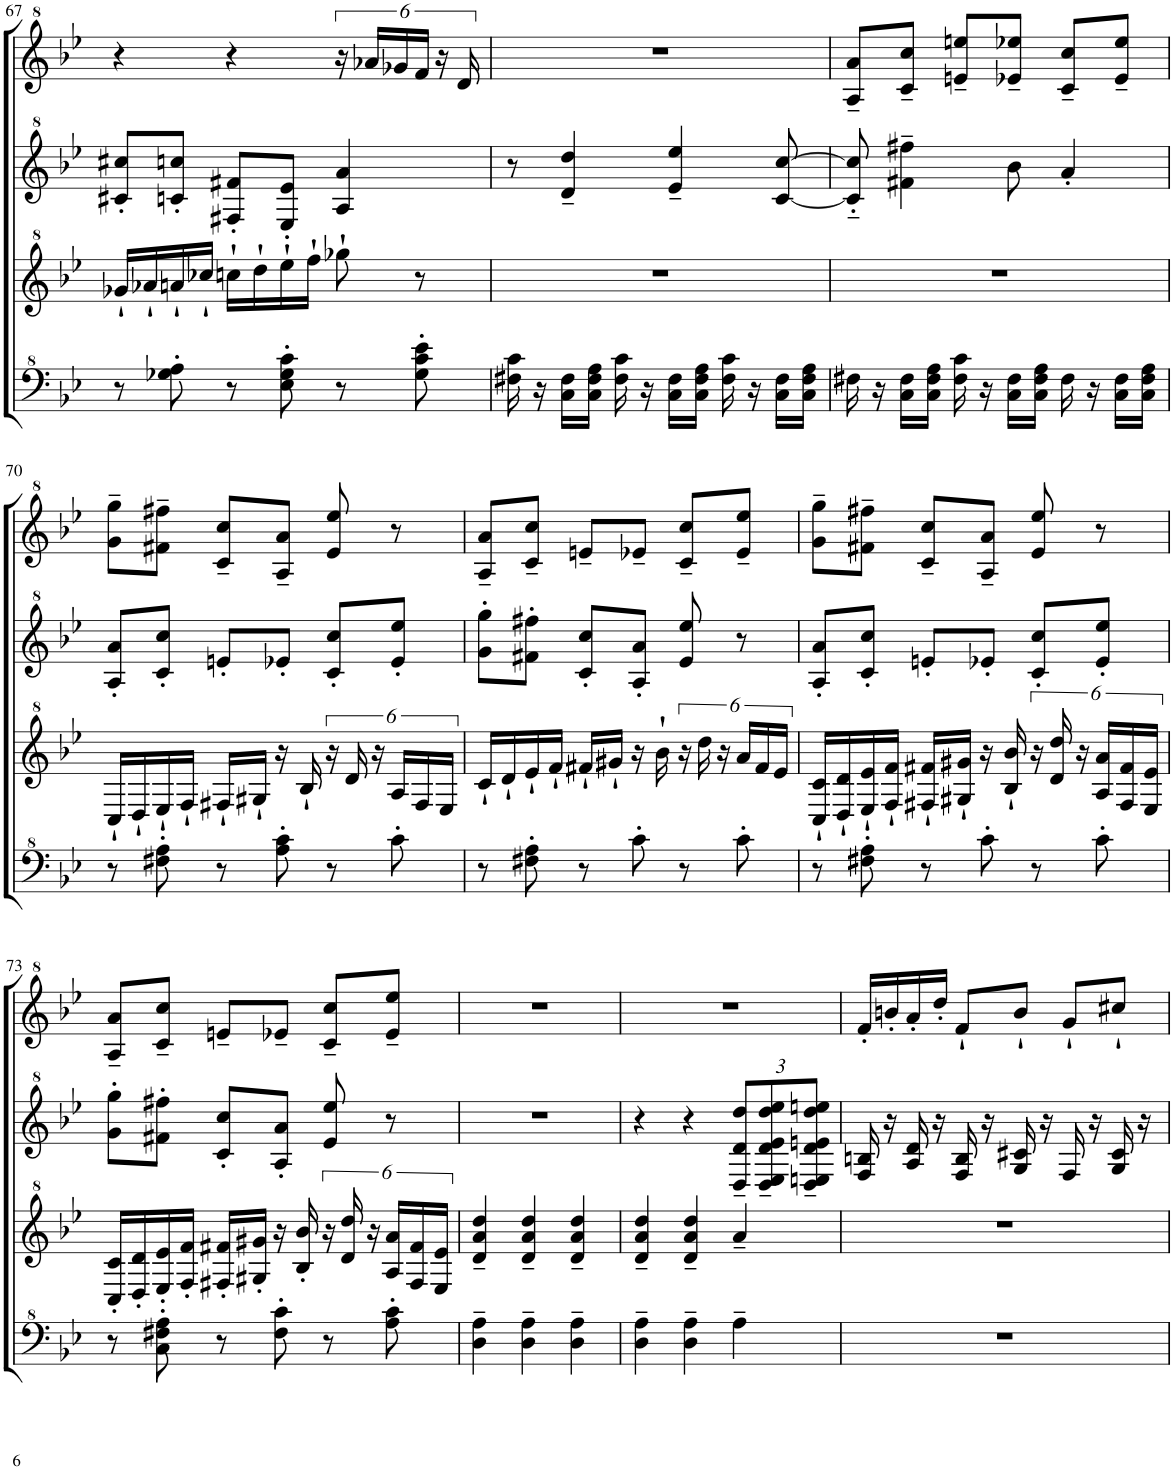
**kern	**kern	**kern	**kern
*part1	*part1	*part1	*part1
*staff4	*staff3	*staff2	*staff1
*I"Model III	*	*	*
!!LO:PB:g=z
*clefF^4	*clefG^2	*clefG^2	*clefG^2
*k[b-e-]	*k[b-e-]	*k[b-e-]	*k[b-e-]
*M3/4	*M3/4	*M3/4	*M3/4
=67	=67	=67	=67
8r	16gg-X`/LL	8cc#X/' 8ccc#X/'L	4r
.	16aa-X`/	.	.
8g-X\' 8a\'	16aan`/	8ccn/' 8cccn/'J	.
.	16ccc-X`/JJ	.	.
8r	16cccn`\LL	8f#X/' 8ff#X/'L	4r
.	16ddd`\	.	.
8e-\' 8g-\' 8cc\'	16eee-`\	8e-/' 8ee-/'J	.
.	16fff`\JJ	.	.
8r	8ggg-X`\	4a/ 4aa/	24r
.	.	.	24aa-X/LL
.	.	.	24gg-X/
8g-\' 8cc\' 8ee-\'	8r	.	24ff/JJ
.	.	.	24r
.	.	.	24dd/
=68	=68	=68	=68
16f#X\ 16cc\	2.r	8r	2.r
16r	.	.	.
16c\ 16f#\LL	.	4dd/~ 4ddd/~	.
16c\ 16f#\ 16a\JJ	.	.	.
16f#\ 16cc\	.	.	.
16r	.	.	.
16c\ 16f#\LL	.	4ee-/~ 4eee-/~	.
16c\ 16f#\ 16a\JJ	.	.	.
16f#\ 16cc\	.	.	.
16r	.	.	.
16c\ 16f#\LL	.	[8cc/ [8ccc/	.
16c\ 16f#\ 16a\JJ	.	.	.
=69	=69	=69	=69
16f#X\	2.r	8cc/]'~ 8ccc/]'~	8a/~ 8aa/~L
16r	.	.	.
16c\ 16f#\LL	.	4ff#X\~ 4fff#X\~	8cc/~ 8ccc/~J
16c\ 16f#\ 16a\JJ	.	.	.
16f#\ 16cc\	.	.	8een/~ 8eeen/~L
16r	.	.	.
16c\ 16f#\LL	.	8bb-\	8ee-X/~ 8eee-X/~J
16c\ 16f#\ 16a\JJ	.	.	.
16f#\	.	4aa'/	8cc/~ 8ccc/~L
16r	.	.	.
16c\ 16f#\LL	.	.	8ee-/~ 8eee-/~J
16c\ 16f#\ 16a\JJ	.	.	.
!!LO:LB:g=z
=70	=70	=70	=70
8r	16c`/LL	8a/' 8aa/'L	8gg\~ 8ggg\~L
.	16d`/	.	.
8f#X\' 8a\'	16e-`/	8cc/' 8ccc/'J	8ff#X\~ 8fff#X\~J
.	16f`/JJ	.	.
8r	16f#X`/LL	8een'/L	8cc/~ 8ccc/~L
.	16g#X`/JJ	.	.
8a\' 8cc\'	16r	8ee-X'/J	8a/~ 8aa/~J
.	16b-`/	.	.
8r	24r	8cc/' 8ccc/'L	8ee-/ 8eee-/
.	24dd/	.	.
.	24r	.	.
8cc'\	24a/LL	8ee-/' 8eee-/'J	8r
.	24f#/	.	.
.	24e-/JJ	.	.
=71	=71	=71	=71
8r	16cc`/LL	8gg\' 8ggg\'L	8a/~ 8aa/~L
.	16dd`/	.	.
8f#X\' 8a\'	16ee-`/	8ff#X\' 8fff#X\'J	8cc/~ 8ccc/~J
.	16ff`/JJ	.	.
8r	16ff#X`/LL	8cc/' 8ccc/'L	8een~/L
.	16gg#X`/JJ	.	.
8cc'\	16r	8a/' 8aa/'J	8ee-X~/J
.	16bb-`\	.	.
8r	24r	8ee-/ 8eee-/	8cc/~ 8ccc/~L
.	24ddd\	.	.
.	24r	.	.
8cc'\	24aa/LL	8r	8ee-/~ 8eee-/~J
.	24ff#/	.	.
.	24ee-/JJ	.	.
=72	=72	=72	=72
8r	16c/` 16cc/`LL	8a/' 8aa/'L	8gg\~ 8ggg\~L
.	16d/` 16dd/`	.	.
8f#X\' 8a\'	16e-/` 16ee-/`	8cc/' 8ccc/'J	8ff#X\~ 8fff#X\~J
.	16f/` 16ff/`JJ	.	.
8r	16f#X/` 16ff#X/`LL	8een'/L	8cc/~ 8ccc/~L
.	16g#X/` 16gg#X/`JJ	.	.
8cc'\	16r	8ee-X'/J	8a/~ 8aa/~J
.	16b-/` 16bb-/`	.	.
8r	24r	8cc/' 8ccc/'L	8ee-/ 8eee-/
.	24dd/ 24ddd/	.	.
.	24r	.	.
8cc'\	24a/ 24aa/LL	8ee-/' 8eee-/'J	8r
.	24f#/ 24ff#/	.	.
.	24e-/ 24ee-/JJ	.	.
!!LO:LB:g=z
=73	=73	=73	=73
8r	16c/' 16cc/'LL	8gg\' 8ggg\'L	8a/~ 8aa/~L
.	16d/' 16dd/'	.	.
8c\' 8f#X\' 8a\'	16e-/' 16ee-/'	8ff#X\' 8fff#X\'J	8cc/~ 8ccc/~J
.	16f/' 16ff/'JJ	.	.
8r	16f#X/' 16ff#X/'LL	8cc/' 8ccc/'L	8een~/L
.	16g#X/' 16gg#X/'JJ	.	.
8f#\' 8cc\'	16r	8a/' 8aa/'J	8ee-X~/J
.	16b-/' 16bb-/'	.	.
8r	24r	8ee-/ 8eee-/	8cc/~ 8ccc/~L
.	24dd/ 24ddd/	.	.
.	24r	.	.
8a\' 8cc\'	24a/ 24aa/LL	8r	8ee-/~ 8eee-/~J
.	24f#/ 24ff#/	.	.
.	24e-/ 24ee-/JJ	.	.
=74	=74	=74	=74
4d\~ 4a\~	4dd/~ 4aa/~ 4ddd/~	2.r	2.r
4d\~ 4a\~	4dd/~ 4aa/~ 4ddd/~	.	.
4d\~ 4a\~	4dd/~ 4aa/~ 4ddd/~	.	.
=75	=75	=75	=75
4d\~ 4a\~	4dd/~ 4aa/~ 4ddd/~	4r	2.r
4d\~ 4a\~	4dd/~ 4aa/~ 4ddd/~	4r	.
*	*	*Xbrackettup	*
4a~\	4aa~/	12d/~ 12dd/~ 12ddd/~L	.
.	.	12d/~ 12e-/~ 12dd/~ 12ee-/~ 12ddd/~ 12eee-/~	.
.	.	12d/~ 12en/~ 12dd/~ 12een/~ 12ddd/~ 12eeen/~J	.
=76	=76	=76	=76
2.r	2.r	16f/ 16bn/	16ff'/LL
.	.	16r	16bbn'/
.	.	16a/ 16dd/	16aa'/
.	.	16r	16ddd'/JJ
.	.	16f/ 16b/	8ff`/L
.	.	16r	.
.	.	16g/ 16cc#X/	8bb`/J
.	.	16r	.
.	.	16f/	8gg`/L
.	.	16r	.
.	.	16g/ 16cc#/	8ccc#X`/J
.	.	16r	.
=	=	=	=
*-	*-	*-	*-
